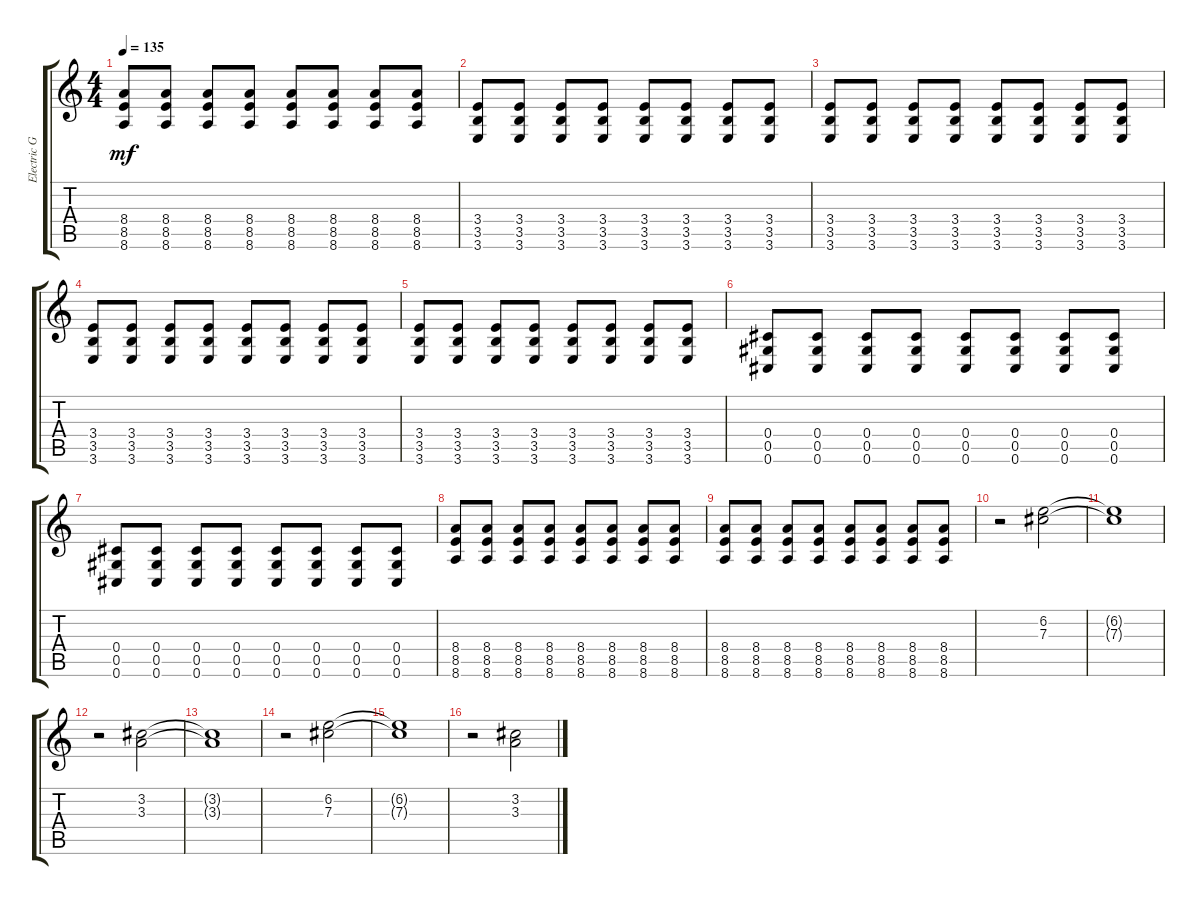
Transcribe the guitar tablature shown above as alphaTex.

\track ("Electric Guitar" "Electric G") {instrument overdrivenguitar}
\staff {score tabs}
\tuning (Eb4 Bb3 Gb3 Db3 Ab2 Db2) {hide}
\ts (4 4)
\tempo 135
\clef g2
\ks c
(8.4 8.5 8.6).8{dy mf} (8.4 8.5 8.6).8 (8.4 8.5 8.6).8 (8.4 8.5 8.6).8 (8.4 8.5 8.6).8 (8.4 8.5 8.6).8 (8.4 8.5 8.6).8 (8.4 8.5 8.6).8 |
(3.4 3.5 3.6).8 (3.4 3.5 3.6).8 (3.4 3.5 3.6).8 (3.4 3.5 3.6).8 (3.4 3.5 3.6).8 (3.4 3.5 3.6).8 (3.4 3.5 3.6).8 (3.4 3.5 3.6).8 |
(3.4 3.5 3.6).8 (3.4 3.5 3.6).8 (3.4 3.5 3.6).8 (3.4 3.5 3.6).8 (3.4 3.5 3.6).8 (3.4 3.5 3.6).8 (3.4 3.5 3.6).8 (3.4 3.5 3.6).8 |
(3.4 3.5 3.6).8 (3.4 3.5 3.6).8 (3.4 3.5 3.6).8 (3.4 3.5 3.6).8 (3.4 3.5 3.6).8 (3.4 3.5 3.6).8 (3.4 3.5 3.6).8 (3.4 3.5 3.6).8 |
(3.4 3.5 3.6).8 (3.4 3.5 3.6).8 (3.4 3.5 3.6).8 (3.4 3.5 3.6).8 (3.4 3.5 3.6).8 (3.4 3.5 3.6).8 (3.4 3.5 3.6).8 (3.4 3.5 3.6).8 |
(0.4 0.5 0.6).8 (0.4 0.5 0.6).8 (0.4 0.5 0.6).8 (0.4 0.5 0.6).8 (0.4 0.5 0.6).8 (0.4 0.5 0.6).8 (0.4 0.5 0.6).8 (0.4 0.5 0.6).8 |
(0.4 0.5 0.6).8 (0.4 0.5 0.6).8 (0.4 0.5 0.6).8 (0.4 0.5 0.6).8 (0.4 0.5 0.6).8 (0.4 0.5 0.6).8 (0.4 0.5 0.6).8 (0.4 0.5 0.6).8 |
(8.4 8.5 8.6).8 (8.4 8.5 8.6).8 (8.4 8.5 8.6).8 (8.4 8.5 8.6).8 (8.4 8.5 8.6).8 (8.4 8.5 8.6).8 (8.4 8.5 8.6).8 (8.4 8.5 8.6).8 |
(8.4 8.5 8.6).8 (8.4 8.5 8.6).8 (8.4 8.5 8.6).8 (8.4 8.5 8.6).8 (8.4 8.5 8.6).8 (8.4 8.5 8.6).8 (8.4 8.5 8.6).8 (8.4 8.5 8.6).8 |
r.2 (6.2 7.3).2 |
(6.2{t} 7.3{t}).1 |
r.2 (3.2 3.3).2 |
(3.2{t} 3.3{t}).1 |
r.2 (6.2 7.3).2 |
(6.2{t} 7.3{t}).1 |
r.2 (3.2 3.3).2
